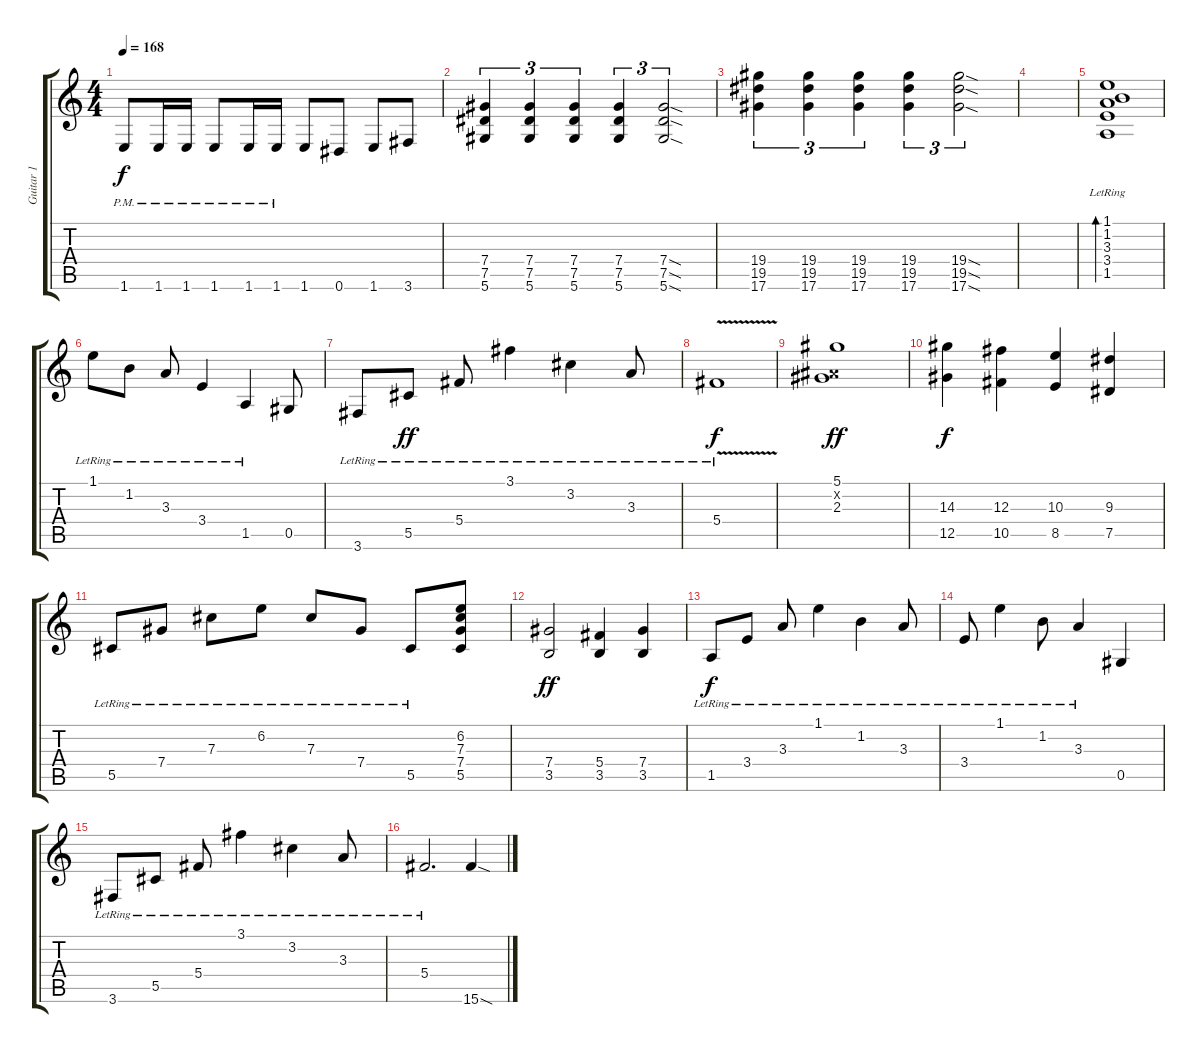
\track ("Guitar 1" "Guitar 1") {instrument distortionguitar}
\staff {score tabs}
\tuning (Eb4 Bb3 Gb3 Db3 Ab2 Eb2) {hide}
\ts (4 4)
\tempo 168
\clef g2
\ks c
1.6{pm}.8{dy f} 1.6{pm}.16 1.6{pm}.16 1.6{pm}.8 1.6{pm}.16 1.6{pm}.16 1.6.8 0.6.8 1.6.8 3.6.8 |
(7.4 7.5 5.6).4{tu (3 2)} (7.4 7.5 5.6).4{tu (3 2)} (7.4 7.5 5.6).4{tu (3 2)} (7.4 7.5 5.6).4{tu (3 2)} (7.4{sod} 7.5{sod} 5.6{sod}).2{tu (3 2)} |
(19.4 19.5 17.6).4{tu (3 2)} (19.4 19.5 17.6).4{tu (3 2)} (19.4 19.5 17.6).4{tu (3 2)} (19.4 19.5 17.6).4{tu (3 2)} (19.4{sod} 19.5{sod} 17.6{sod}).2{tu (3 2)} |
|
(1.1{lr} 1.2{lr} 3.3{lr} 3.4{lr} 1.5{lr}).1{bd 480} |
1.1{lr}.8 1.2{lr}.8 3.3{lr}.8 3.4{lr}.4 1.5{lr}.4 0.5.8 |
3.6{lr}.8 5.5{lr}.8{dy ff} 5.4{lr}.8 3.1{lr}.4 3.2{lr}.4 3.3{lr}.8 |
5.4{v lr}.1{dy f} |
(5.1 0.2{x} 2.3).1{dy ff} |
(14.3 12.5).4{dy f} (12.3 10.5).4 (10.3 8.5).4 (9.3 7.5).4 |
5.5{lr}.8 7.4{lr}.8 7.3{lr}.8 6.2{lr}.8 7.3{lr}.8 7.4{lr}.8 5.5{lr}.8 (6.2 7.3 7.4 5.5).8 |
(7.4 3.5).2{dy ff} (5.4 3.5).4 (7.4 3.5).4 |
1.5{lr}.8{dy f} 3.4{lr}.8 3.3{lr}.8 1.1{lr}.4 1.2{lr}.4 3.3{lr}.8 |
3.4{lr}.8 1.1{lr}.4 1.2{lr}.8 3.3{lr}.4 0.5.4 |
3.6{lr}.8 5.5{lr}.8 5.4{lr}.8 3.1{lr}.4 3.2{lr}.4 3.3{lr}.8 |
5.4{lr}.2{d} 15.6{sod}.4
